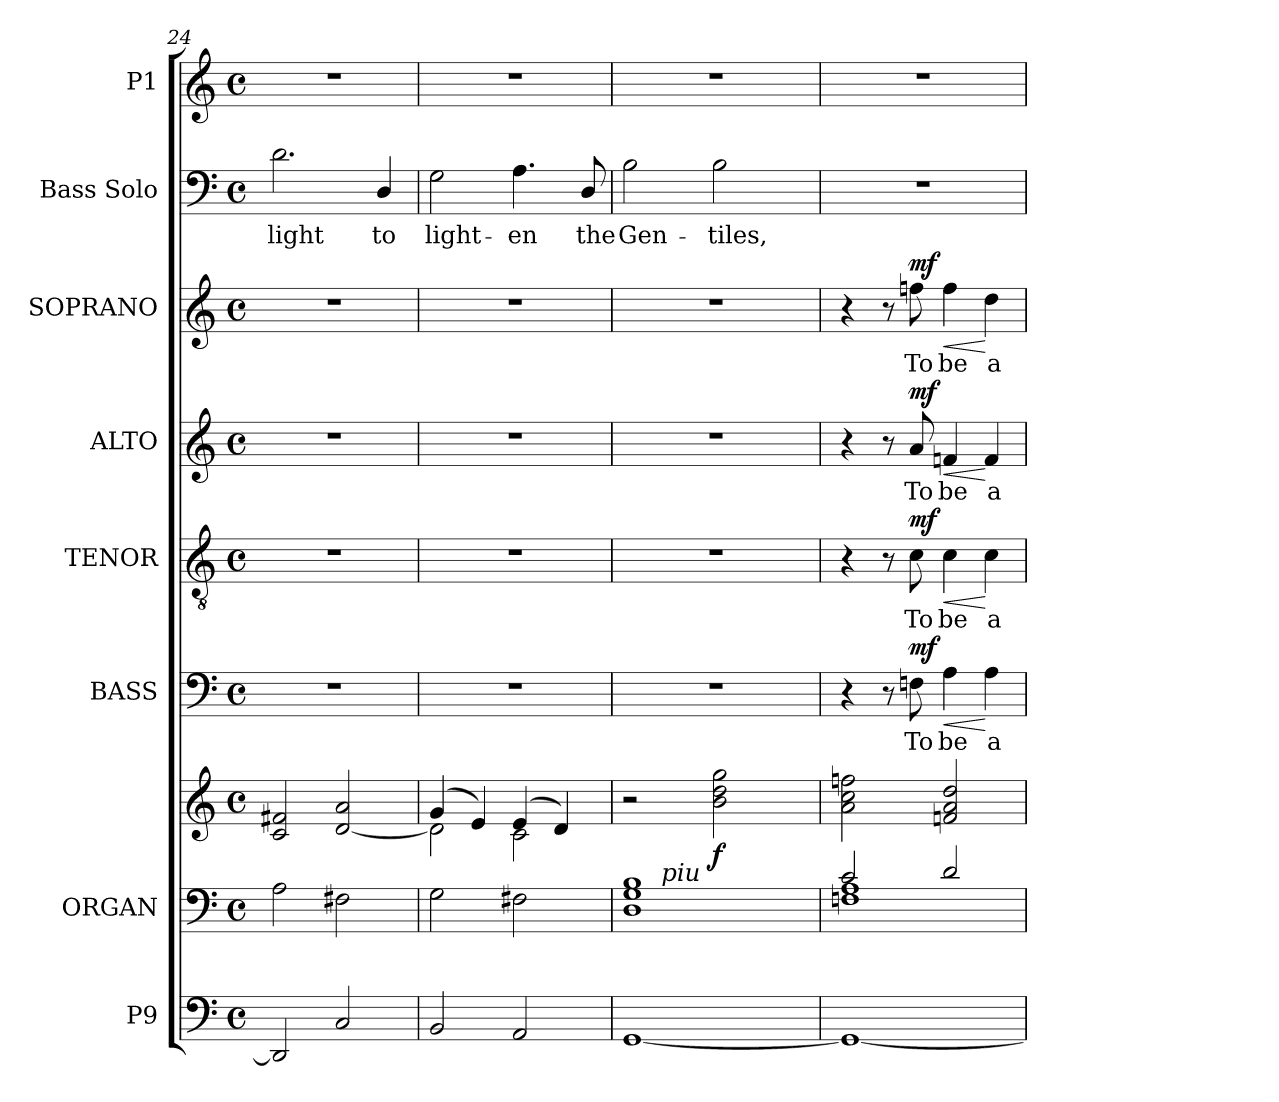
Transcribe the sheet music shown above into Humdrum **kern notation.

**kern	**kern	**kern	**dynam	**kern	**text	**dynam	**kern	**text	**dynam	**kern	**text	**dynam	**kern	**text	**dynam	**kern	**text	**kern
*part8	*part7	*part7	*part7	*part6	*part6	*part6	*part5	*part5	*part5	*part4	*part4	*part4	*part3	*part3	*part3	*part2	*part2	*part1
*staff9	*staff8	*staff7	*staff7/8	*staff6	*staff6	*staff6	*staff5	*staff5	*staff5	*staff4	*staff4	*staff4	*staff3	*staff3	*staff3	*staff2	*staff2	*staff1
*I"P9	*I"ORGAN	*	*	*I"BASS	*	*	*I"TENOR	*	*	*I"ALTO	*	*	*I"SOPRANO	*	*	*I"Bass Solo	*	*I"P1
!!LO:LB:g=z
*clefF4	*clefF4	*clefG2	*	*clefF4	*	*	*clefGv2	*	*	*clefG2	*	*	*clefG2	*	*	*clefF4	*	*clefG2
*	*	*	*	*	*	*	*ITrd7c12	*	*	*	*	*	*	*	*	*	*	*
*k[]	*k[]	*k[]	*	*k[]	*	*	*k[]	*	*	*k[]	*	*	*k[]	*	*	*k[]	*	*k[]
*C:	*C:	*C:	*	*C:	*	*	*C:	*	*	*C:	*	*	*C:	*	*	*C:	*	*C:
*M4/4	*M4/4	*M4/4	*	*M4/4	*	*	*M4/4	*	*	*M4/4	*	*	*M4/4	*	*	*M4/4	*	*M4/4
*met(c)	*met(c)	*met(c)	*	*met(c)	*	*	*met(c)	*	*	*met(c)	*	*	*met(c)	*	*	*met(c)	*	*met(c)
=24	=24	=24	=24	=24	=24	=24	=24	=24	=24	=24	=24	=24	=24	=24	=24	=24	=24	=24
!	!	!	!	!	!	!	!	!	!	!	!	!	!	!	!	!	!LO:LY:b:color=#000000	!
2DDi/]	2Ai\	2ci/ 2f#i	.	1r	.	.	1r	.	.	1r	.	.	1r	.	.	2.di\	light	1r
2Ci/	2F#i\	[2di/ 2ai	.	.	.	.	.	.	.	.	.	.	.	.	.	.	.	.
!	!	!	!	!	!	!	!	!	!	!	!	!	!	!	!	!	!LO:LY:b:color=#000000	!
.	.	.	.	.	.	.	.	.	.	.	.	.	.	.	.	4Di/	to	.
=25	=25	=25	=25	=25	=25	=25	=25	=25	=25	=25	=25	=25	=25	=25	=25	=25	=25	=25
*	*	*^	*	*	*	*	*	*	*	*	*	*	*	*	*	*	*	*
!	!	!	!	!	!	!	!	!	!	!	!	!	!	!	!	!	!	!LO:LY:b:color=#000000	!
2BBi/	2Gi\	(4gi/	2di\]	.	1r	.	.	1r	.	.	1r	.	.	1r	.	.	2Gi\	light-	1r
.	.	4ei/)	.	.	.	.	.	.	.	.	.	.	.	.	.	.	.	.	.
!	!	!	!	!	!	!	!	!	!	!	!	!	!	!	!	!	!	!LO:LY:b:color=#000000	!
2AAi/	2F#i\	(4ei/	2ci\	.	.	.	.	.	.	.	.	.	.	.	.	.	4.Ai\	-en	.
.	.	4di/)	.	.	.	.	.	.	.	.	.	.	.	.	.	.	.	.	.
!	!	!	!	!	!	!	!	!	!	!	!	!	!	!	!	!	!	!LO:LY:b:color=#000000	!
.	.	.	.	.	.	.	.	.	.	.	.	.	.	.	.	.	8Di/	the	.
*	*	*v	*v	*	*	*	*	*	*	*	*	*	*	*	*	*	*	*	*
=26	=26	=26	=26	=26	=26	=26	=26	=26	=26	=26	=26	=26	=26	=26	=26	=26	=26	=26
!	!	!	!	!	!	!	!	!	!	!	!	!	!	!	!	!	!LO:LY:b:color=#000000	!
*	*^	*	*	*	*	*	*	*	*	*	*	*	*	*	*	*	*	*
[1GGi	1Di 1Gi 1Bi	8ryy	2r	.	1r	.	.	1r	.	.	1r	.	.	1r	.	.	2Bi\	Gen-	1r
.	.	64ryy	.	.	.	.	.	.	.	.	.	.	.	.	.	.	.	.	.
.	.	256ryy	.	.	.	.	.	.	.	.	.	.	.	.	.	.	.	.	.
!	!	!LO:TX:a:i:t=piu	!	!	!	!	!	!	!	!	!	!	!	!	!	!	!	!	!
.	.	2ryy	.	.	.	.	.	.	.	.	.	.	.	.	.	.	.	.	.
!	!	!	!	!	!	!	!	!	!	!	!	!	!	!	!	!	!	!LO:LY:b:color=#000000	!
.	.	.	2bi\ 2ddi 2ggi	f	.	.	.	.	.	.	.	.	.	.	.	.	2Bi\	-tiles,	.
.	.	4ryy	.	.	.	.	.	.	.	.	.	.	.	.	.	.	.	.	.
.	.	16ryy	.	.	.	.	.	.	.	.	.	.	.	.	.	.	.	.	.
.	.	32ryy	.	.	.	.	.	.	.	.	.	.	.	.	.	.	.	.	.
.	.	128.ryy	.	.	.	.	.	.	.	.	.	.	.	.	.	.	.	.	.
=27	=27	=27	=27	=27	=27	=27	=27	=27	=27	=27	=27	=27	=27	=27	=27	=27	=27	=27	=27
1GGi_	2ci/	1Fni 1Ai	2ai\ 2cci 2ffni	.	4r	.	.	4r	.	.	4r	.	.	4r	.	.	1r	.	1r
.	.	.	.	.	8r	.	.	8r	.	.	8r	.	.	8r	.	.	.	.	.
!	!	!	!	!	!	!LO:LY:b:color=#000000	!	!	!	!	!	!	!	!	!	!	!	!	!
!	!	!	!	!	!	!	!	!	!LO:LY:b:color=#000000	!	!	!	!	!	!	!	!	!	!
!	!	!	!	!	!	!	!	!	!	!	!	!LO:LY:b:color=#000000	!	!	!	!	!	!	!
!	!	!	!	!	!	!	!	!	!	!	!	!	!	!	!LO:LY:b:color=#000000	!	!	!	!
.	.	.	.	.	8Fni\	To	mf	8Ci\	To	mf	8ai/	To	mf	8ffni\	To	mf	.	.	.
!	!	!	!	!	!	!LO:LY:b:color=#000000	!LO:HP:b	!	!	!	!	!	!	!	!	!	!	!	!
!	!	!	!	!	!	!	!	!	!LO:LY:b:color=#000000	!LO:HP:b	!	!	!	!	!	!	!	!	!
!	!	!	!	!	!	!	!	!	!	!	!	!LO:LY:b:color=#000000	!LO:HP:b	!	!	!	!	!	!
!	!	!	!	!	!	!	!	!	!	!	!	!	!	!	!LO:LY:b:color=#000000	!LO:HP:b	!	!	!
.	2di/	.	2fni/ 2ai 2ddi	.	4Ai\	be	<	4Ci\	be	<	4fni/	be	<	4ffi\	be	<	.	.	.
!	!	!	!	!	!	!LO:LY:b:color=#000000	!	!	!	!	!	!	!	!	!	!	!	!	!
!	!	!	!	!	!	!	!	!	!LO:LY:b:color=#000000	!	!	!	!	!	!	!	!	!	!
!	!	!	!	!	!	!	!	!	!	!	!	!LO:LY:b:color=#000000	!	!	!	!	!	!	!
!	!	!	!	!	!	!	!	!	!	!	!	!	!	!	!LO:LY:b:color=#000000	!	!	!	!
.	.	.	.	.	4Ai\	a	[	4Ci\	a	[	4fi/	a	[	4ddi\	a	[	.	.	.
*	*v	*v	*	*	*	*	*	*	*	*	*	*	*	*	*	*	*	*	*
=	=	=	=	=	=	=	=	=	=	=	=	=	=	=	=	=	=	=
*-	*-	*-	*-	*-	*-	*-	*-	*-	*-	*-	*-	*-	*-	*-	*-	*-	*-	*-
